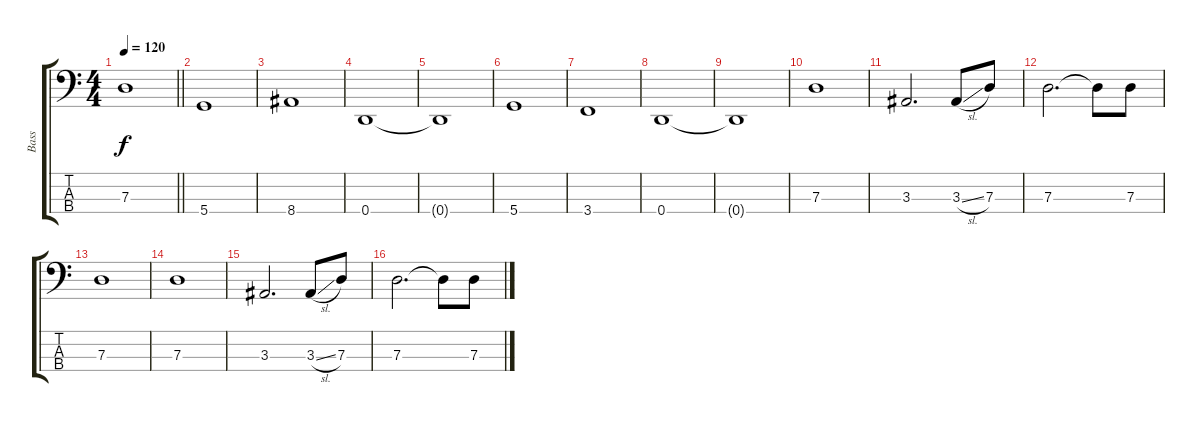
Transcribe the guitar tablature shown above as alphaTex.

\track ("Bass" "Bass") {instrument electricbassfinger}
\staff {score tabs}
\tuning (F2 C2 G1 D1) {hide}
\ts (4 4)
\tempo 120
\clef f4
\barLineRight lightlight
\ks c
7.3.1{dy f} |
5.4.1 |
8.4.1 |
0.4.1 |
0.4{t}.1 |
5.4.1 |
3.4.1 |
0.4.1 |
0.4{t}.1 |
7.3.1 |
3.3.2{d} 3.3{sl}.8 7.3.8 |
7.3.2{d} 7.3{t}.8 7.3.8 |
7.3.1 |
7.3.1 |
3.3.2{d} 3.3{sl}.8 7.3.8 |
7.3.2{d} 7.3{t}.8 7.3.8
